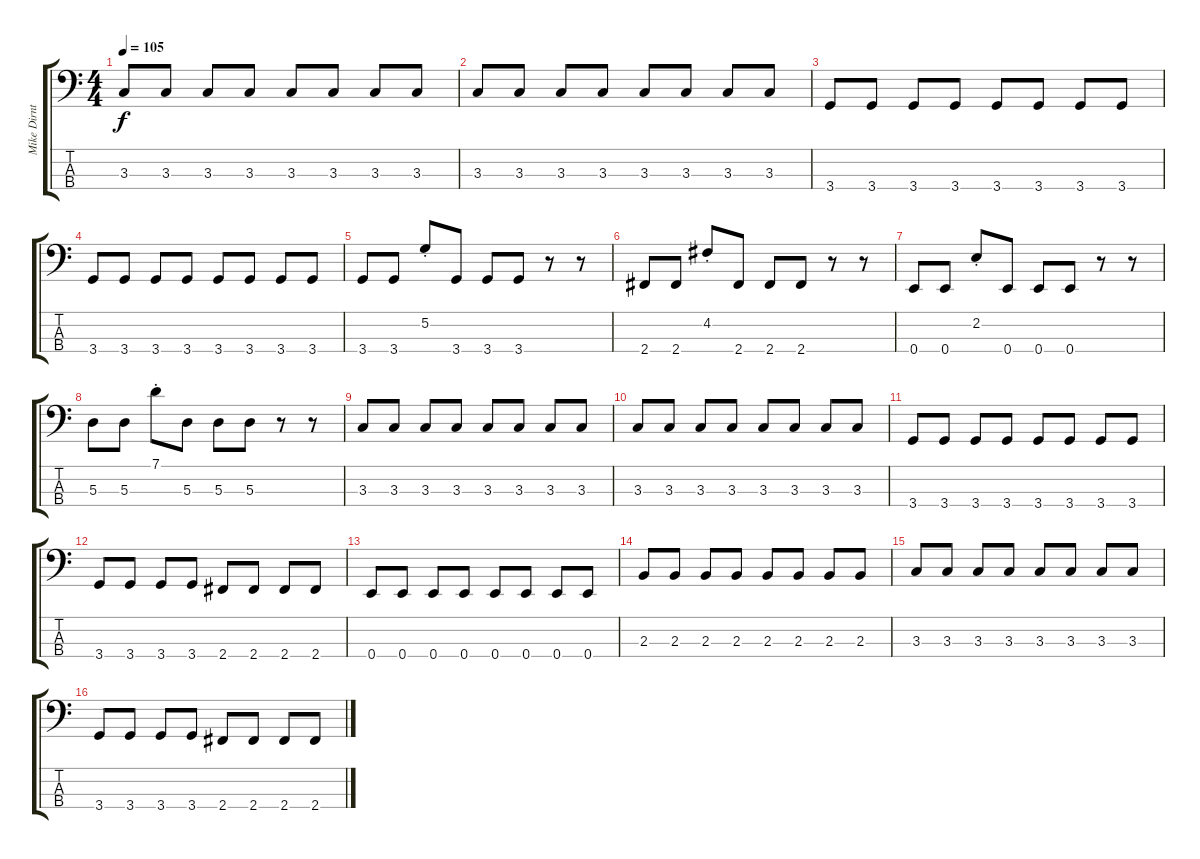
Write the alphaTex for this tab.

\track ("Mike Dirnt" "Mike Dirnt") {instrument electricbassfinger}
\staff {score tabs}
\tuning (G2 D2 A1 E1) {hide}
\ts (4 4)
\tempo 105
\clef f4
\ks c
3.3.8{dy f} 3.3.8 3.3.8 3.3.8 3.3.8 3.3.8 3.3.8 3.3.8 |
3.3.8 3.3.8 3.3.8 3.3.8 3.3.8 3.3.8 3.3.8 3.3.8 |
3.4.8 3.4.8 3.4.8 3.4.8 3.4.8 3.4.8 3.4.8 3.4.8 |
3.4.8 3.4.8 3.4.8 3.4.8 3.4.8 3.4.8 3.4.8 3.4.8 |
3.4.8 3.4.8 5.2{st}.8 3.4.8 3.4.8 3.4.8 r.8 r.8 |
2.4.8 2.4.8 4.2{st}.8 2.4.8 2.4.8 2.4.8 r.8 r.8 |
0.4.8 0.4.8 2.2{st}.8 0.4.8 0.4.8 0.4.8 r.8 r.8 |
5.3.8 5.3.8 7.1{st}.8 5.3.8 5.3.8 5.3.8 r.8 r.8 |
3.3.8 3.3.8 3.3.8 3.3.8 3.3.8 3.3.8 3.3.8 3.3.8 |
3.3.8 3.3.8 3.3.8 3.3.8 3.3.8 3.3.8 3.3.8 3.3.8 |
3.4.8 3.4.8 3.4.8 3.4.8 3.4.8 3.4.8 3.4.8 3.4.8 |
3.4.8 3.4.8 3.4.8 3.4.8 2.4.8 2.4.8 2.4.8 2.4.8 |
0.4.8 0.4.8 0.4.8 0.4.8 0.4.8 0.4.8 0.4.8 0.4.8 |
2.3.8 2.3.8 2.3.8 2.3.8 2.3.8 2.3.8 2.3.8 2.3.8 |
3.3.8 3.3.8 3.3.8 3.3.8 3.3.8 3.3.8 3.3.8 3.3.8 |
3.4.8 3.4.8 3.4.8 3.4.8 2.4.8 2.4.8 2.4.8 2.4.8
